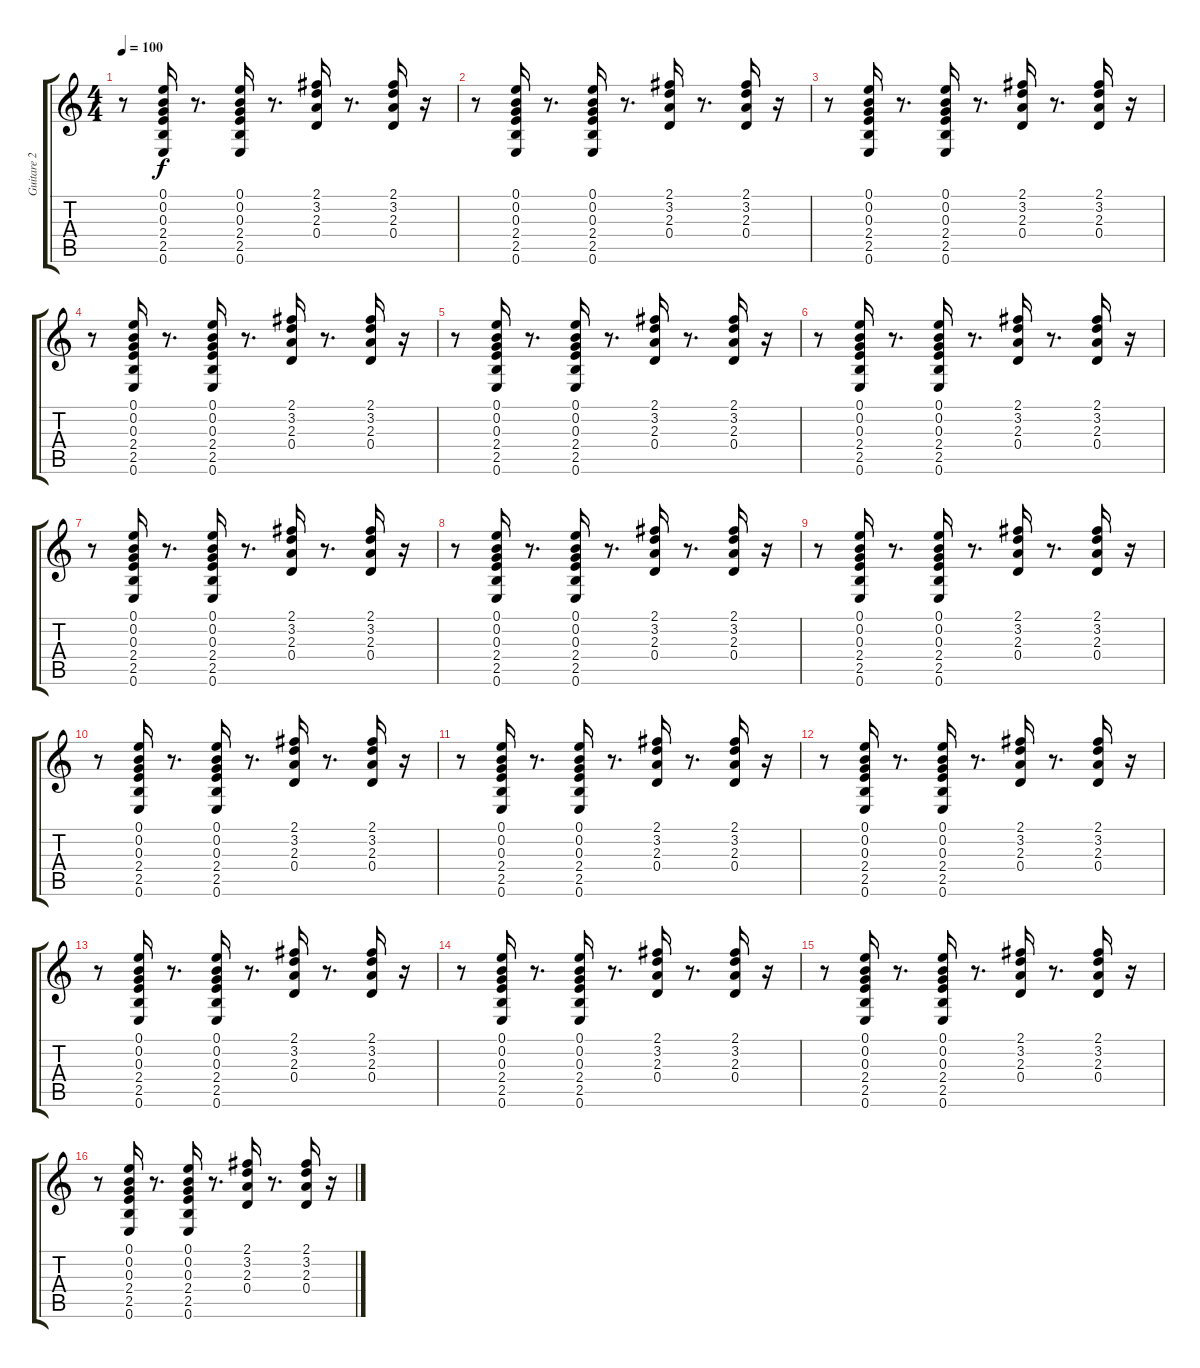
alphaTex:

\track ("Guitare 2" "Guitare 2") {instrument electricguitarclean}
\staff {score tabs}
\tuning (E4 B3 G3 D3 A2 E2) {hide}
\ts (4 4)
\tempo 100
\clef g2
\ks c
r.8{dy f} (0.1 0.2 0.3 2.4 2.5 0.6).16 r.8{d} (0.1 0.2 0.3 2.4 2.5 0.6).16 r.8{d} (2.1 3.2 2.3 0.4).16 r.8{d} (2.1 3.2 2.3 0.4).16 r.16 |
r.8 (0.1 0.2 0.3 2.4 2.5 0.6).16 r.8{d} (0.1 0.2 0.3 2.4 2.5 0.6).16 r.8{d} (2.1 3.2 2.3 0.4).16 r.8{d} (2.1 3.2 2.3 0.4).16 r.16 |
r.8 (0.1 0.2 0.3 2.4 2.5 0.6).16 r.8{d} (0.1 0.2 0.3 2.4 2.5 0.6).16 r.8{d} (2.1 3.2 2.3 0.4).16 r.8{d} (2.1 3.2 2.3 0.4).16 r.16 |
r.8 (0.1 0.2 0.3 2.4 2.5 0.6).16 r.8{d} (0.1 0.2 0.3 2.4 2.5 0.6).16 r.8{d} (2.1 3.2 2.3 0.4).16 r.8{d} (2.1 3.2 2.3 0.4).16 r.16 |
r.8 (0.1 0.2 0.3 2.4 2.5 0.6).16 r.8{d} (0.1 0.2 0.3 2.4 2.5 0.6).16 r.8{d} (2.1 3.2 2.3 0.4).16 r.8{d} (2.1 3.2 2.3 0.4).16 r.16 |
r.8 (0.1 0.2 0.3 2.4 2.5 0.6).16 r.8{d} (0.1 0.2 0.3 2.4 2.5 0.6).16 r.8{d} (2.1 3.2 2.3 0.4).16 r.8{d} (2.1 3.2 2.3 0.4).16 r.16 |
r.8 (0.1 0.2 0.3 2.4 2.5 0.6).16 r.8{d} (0.1 0.2 0.3 2.4 2.5 0.6).16 r.8{d} (2.1 3.2 2.3 0.4).16 r.8{d} (2.1 3.2 2.3 0.4).16 r.16 |
r.8 (0.1 0.2 0.3 2.4 2.5 0.6).16 r.8{d} (0.1 0.2 0.3 2.4 2.5 0.6).16 r.8{d} (2.1 3.2 2.3 0.4).16 r.8{d} (2.1 3.2 2.3 0.4).16 r.16 |
r.8 (0.1 0.2 0.3 2.4 2.5 0.6).16 r.8{d} (0.1 0.2 0.3 2.4 2.5 0.6).16 r.8{d} (2.1 3.2 2.3 0.4).16 r.8{d} (2.1 3.2 2.3 0.4).16 r.16 |
r.8 (0.1 0.2 0.3 2.4 2.5 0.6).16 r.8{d} (0.1 0.2 0.3 2.4 2.5 0.6).16 r.8{d} (2.1 3.2 2.3 0.4).16 r.8{d} (2.1 3.2 2.3 0.4).16 r.16 |
r.8 (0.1 0.2 0.3 2.4 2.5 0.6).16 r.8{d} (0.1 0.2 0.3 2.4 2.5 0.6).16 r.8{d} (2.1 3.2 2.3 0.4).16 r.8{d} (2.1 3.2 2.3 0.4).16 r.16 |
r.8 (0.1 0.2 0.3 2.4 2.5 0.6).16 r.8{d} (0.1 0.2 0.3 2.4 2.5 0.6).16 r.8{d} (2.1 3.2 2.3 0.4).16 r.8{d} (2.1 3.2 2.3 0.4).16 r.16 |
r.8 (0.1 0.2 0.3 2.4 2.5 0.6).16 r.8{d} (0.1 0.2 0.3 2.4 2.5 0.6).16 r.8{d} (2.1 3.2 2.3 0.4).16 r.8{d} (2.1 3.2 2.3 0.4).16 r.16 |
r.8 (0.1 0.2 0.3 2.4 2.5 0.6).16 r.8{d} (0.1 0.2 0.3 2.4 2.5 0.6).16 r.8{d} (2.1 3.2 2.3 0.4).16 r.8{d} (2.1 3.2 2.3 0.4).16 r.16 |
r.8 (0.1 0.2 0.3 2.4 2.5 0.6).16 r.8{d} (0.1 0.2 0.3 2.4 2.5 0.6).16 r.8{d} (2.1 3.2 2.3 0.4).16 r.8{d} (2.1 3.2 2.3 0.4).16 r.16 |
r.8 (0.1 0.2 0.3 2.4 2.5 0.6).16 r.8{d} (0.1 0.2 0.3 2.4 2.5 0.6).16 r.8{d} (2.1 3.2 2.3 0.4).16 r.8{d} (2.1 3.2 2.3 0.4).16 r.16
